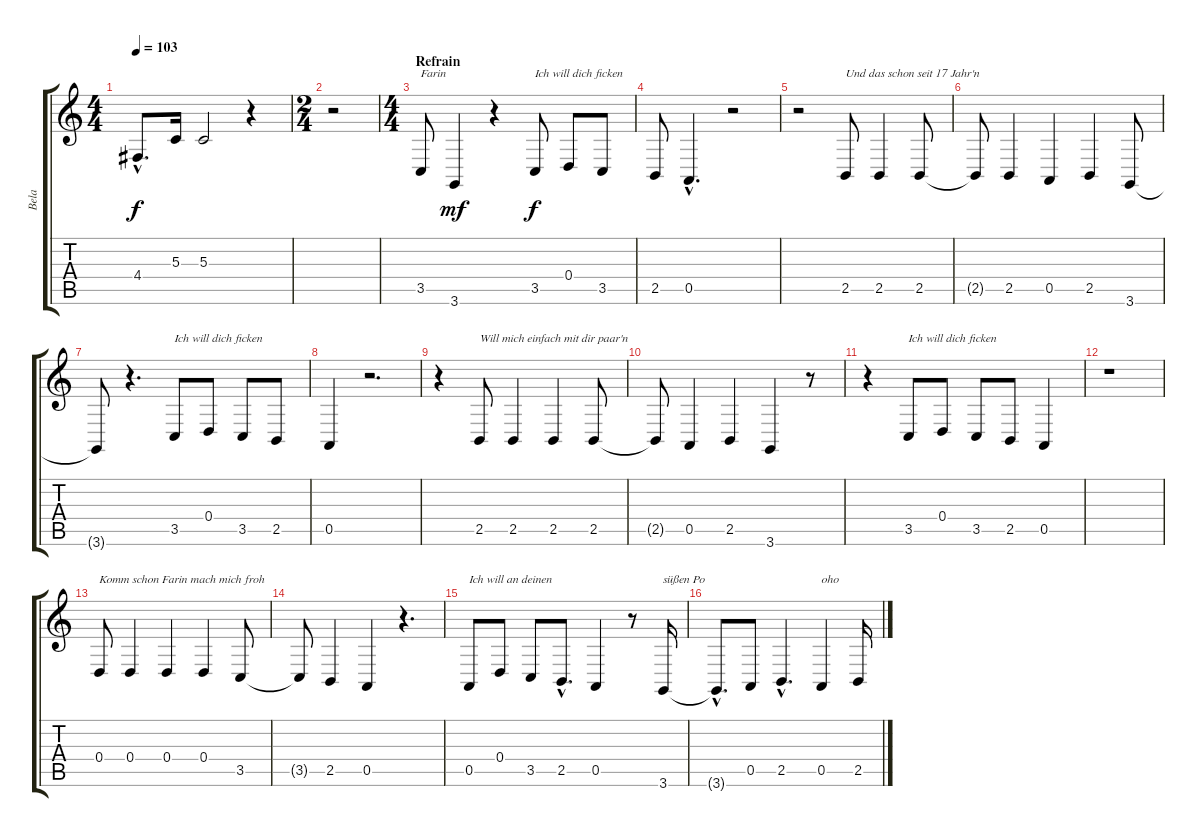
\track ("Bela" "Bela") {instrument lead8bassandlead}
\staff {score tabs}
\tuning (E4 B3 G3 D3 A2 E2) {hide}
\ts (4 4)
\tempo 103
\clef g2
\ks c
4.4{hac}.8{d dy f} 5.3.16 5.3.2 r.4 |
\ts (2 4)
r.2 |
\ts (4 4)
\section ("" "Refrain")
3.5.8{txt "Farin"} 3.6.4{dy mf} r.4 3.5.8{txt "Ich will dich ficken" dy f} 0.4.8 3.5.8 |
2.5.8 0.5{hac}.4{d} r.2 |
r.2 2.5.8{txt "Und das schon seit 17 Jahr'n"} 2.5.4 2.5.8 |
2.5{t}.8 2.5.4 0.5.4 2.5.4 3.6.8 |
3.6{t}.8 r.4{d} 3.5.8{txt "Ich will dich ficken"} 0.4.8 3.5.8 2.5.8 |
0.5.4 r.2{d} |
r.4 2.5.8{txt "Will mich einfach mit dir paar'n"} 2.5.4 2.5.4 2.5.8 |
2.5{t}.8 0.5.4 2.5.4 3.6.4 r.8 |
r.4 3.5.8{txt "Ich will dich ficken"} 0.4.8 3.5.8 2.5.8 0.5.4 |
r.1 |
0.4.8{txt "Komm schon Farin mach mich froh"} 0.4.4 0.4.4 0.4.4 3.5.8 |
3.5{t}.8 2.5.4 0.5.4 r.4{d} |
0.5.8{txt "Ich will an deinen "} 0.4.8 3.5.8 2.5{hac}.8{d} 0.5.4 r.8 3.6.16{txt "süßen Po"} |
3.6{hac t}.8{d} 0.5.8 2.5{hac}.4{d} 0.5.4{txt "oho "} 2.5.16
